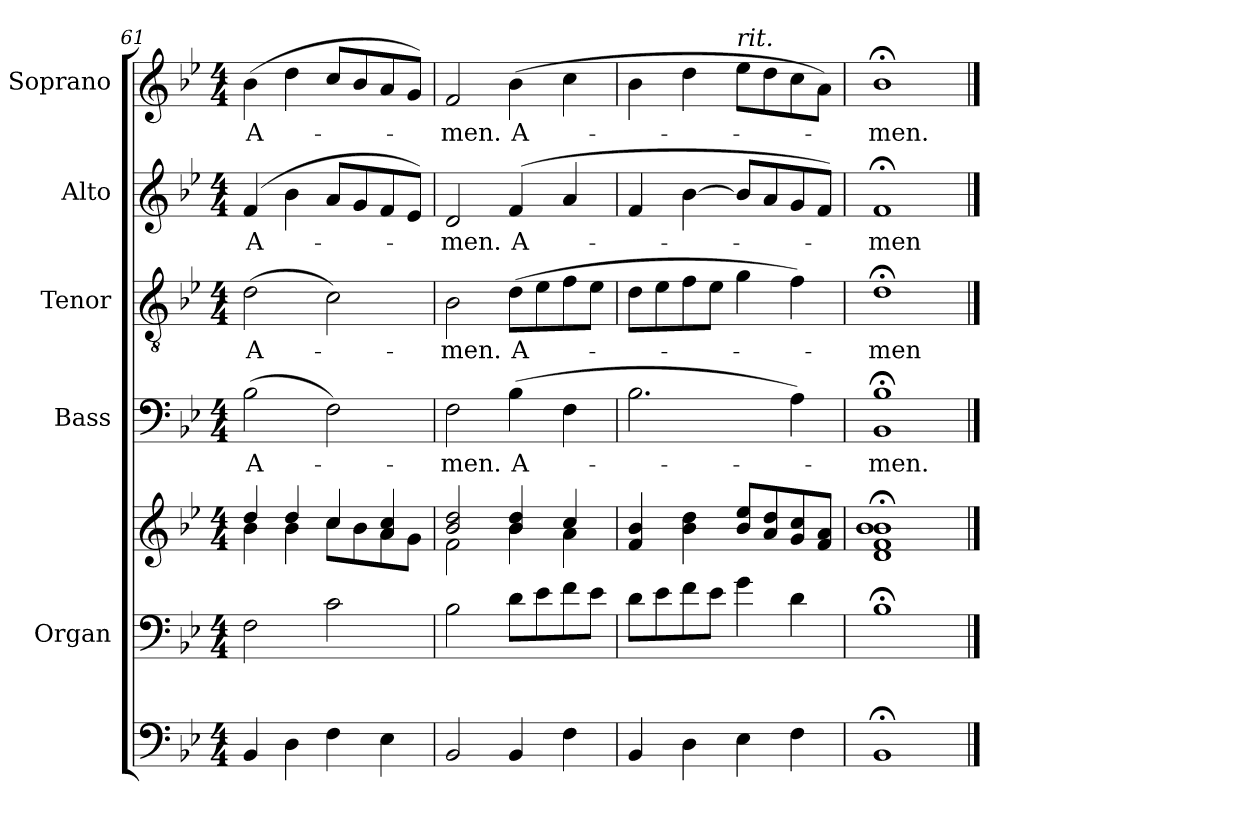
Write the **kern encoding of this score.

**kern	**kern	**kern	**kern	**text	**kern	**text	**kern	**text	**kern	**text
*part6	*part5	*part5	*part4	*part4	*part3	*part3	*part2	*part2	*part1	*part1
*staff7	*staff6	*staff5	*staff4	*staff4	*staff3	*staff3	*staff2	*staff2	*staff1	*staff1
*	*I"Organ	*	*I"Bass	*	*I"Tenor	*	*I"Alto	*	*I"Soprano	*
*	*I'Org.	*	*I'B	*	*I'T	*	*I'A	*	*I'S	*
*clefF4	*clefF4	*clefG2	*clefF4	*	*clefGv2	*	*clefG2	*	*clefG2	*
*k[b-e-]	*k[b-e-]	*k[b-e-]	*k[b-e-]	*	*k[b-e-]	*	*k[b-e-]	*	*k[b-e-]	*
*B-:	*B-:	*B-:	*B-:	*	*B-:	*	*B-:	*	*B-:	*
*M4/4	*M4/4	*M4/4	*M4/4	*	*M4/4	*	*M4/4	*	*M4/4	*
=61	=61	=61	=61	=61	=61	=61	=61	=61	=61	=61
*	*	*^	*	*	*	*	*	*	*	*
!	!	!	!	!	!LO:LY:b	!	!LO:LY:b	!	!LO:LY:b	!	!LO:LY:b
4BB-/	2F\	4dd/	4b-\	(>2B-\	A-	(>2d\	A-	(4f/	A-	(>4b-\	A-
4D\	.	4dd/	4b-\	.	.	.	.	4b-\	.	4dd\	.
4F\	2c\	4cc/	8cc\L	2F\)	.	2c\)	.	8a/L	.	8cc/L	.
.	.	.	8b-\	.	.	.	.	8g/	.	8b-/	.
4E-\	.	4a/ 4cc/	8a\	.	.	.	.	8f/	.	8a/	.
.	.	.	8g\J	.	.	.	.	8e-/J)	.	8g/J)	.
=62	=62	=62	=62	=62	=62	=62	=62	=62	=62	=62	=62
!	!	!	!	!	!LO:LY:b	!	!LO:LY:b	!	!LO:LY:b	!	!LO:LY:b
2BB-/	2B-\	2b-/ 2dd/	2f\	2F\	-men.	2B-\	-men.	2d/	-men.	2f/	-men.
!	!	!	!	!	!LO:LY:b	!	!LO:LY:b	!	!LO:LY:b	!	!LO:LY:b
4BB-/	8d\L	4b-/ 4dd/	4b-\	(>4B-\	A-	(>8d\L	A-	(4f/	A-	(>4b-\	A-
.	8e-\	.	.	.	.	8e-\	.	.	.	.	.
4F\	8f\	4cc/	4a\	4F\	.	8f\	.	4a/	.	4cc\	.
.	8e-\J	.	.	.	.	8e-\J	.	.	.	.	.
*	*	*v	*v	*	*	*	*	*	*	*	*
=63	=63	=63	=63	=63	=63	=63	=63	=63	=63	=63
4BB-/	8d\L	4f/ 4b-/	2.B-\	.	8d\L	.	4f/	.	4b-\	.
.	8e-\	.	.	.	8e-\	.	.	.	.	.
4D\	8f\	4b-\ 4dd\	.	.	8f\	.	[4b-\	.	4dd\	.
.	8e-\J	.	.	.	8e-\J	.	.	.	.	.
!	!	!	!	!	!	!	!	!	!LO:TX:a:i:t=rit.	!
4E-\	4g\	8b-/ 8ee-/L	.	.	4g\	.	8b-/L]	.	8ee-\L	.
.	.	8a/ 8dd/	.	.	.	.	8a/	.	8dd\	.
4F\	4d\	8g/ 8cc/	4A\)	.	4f\)	.	8g/	.	8cc\	.
.	.	8f/ 8a/J	.	.	.	.	8f/J)	.	8a\J)	.
=64	=64	=64	=64	=64	=64	=64	=64	=64	=64	=64
*	*	*^	*	*	*	*	*	*	*	*
!	!	!	!	!	!LO:LY:b	!	!LO:LY:b	!	!LO:LY:b	!	!LO:LY:b
1BB-;<	1B-;<	1d;< 1f;< 1b-;<	1b-	1BB-;< 1B-;<	-men.-	1d;<	-men	1f;<	-men	1b-;<	-men.
*	*	*v	*v	*	*	*	*	*	*	*	*
==	==	==	==	==	==	==	==	==	==	==
*-	*-	*-	*-	*-	*-	*-	*-	*-	*-	*-
